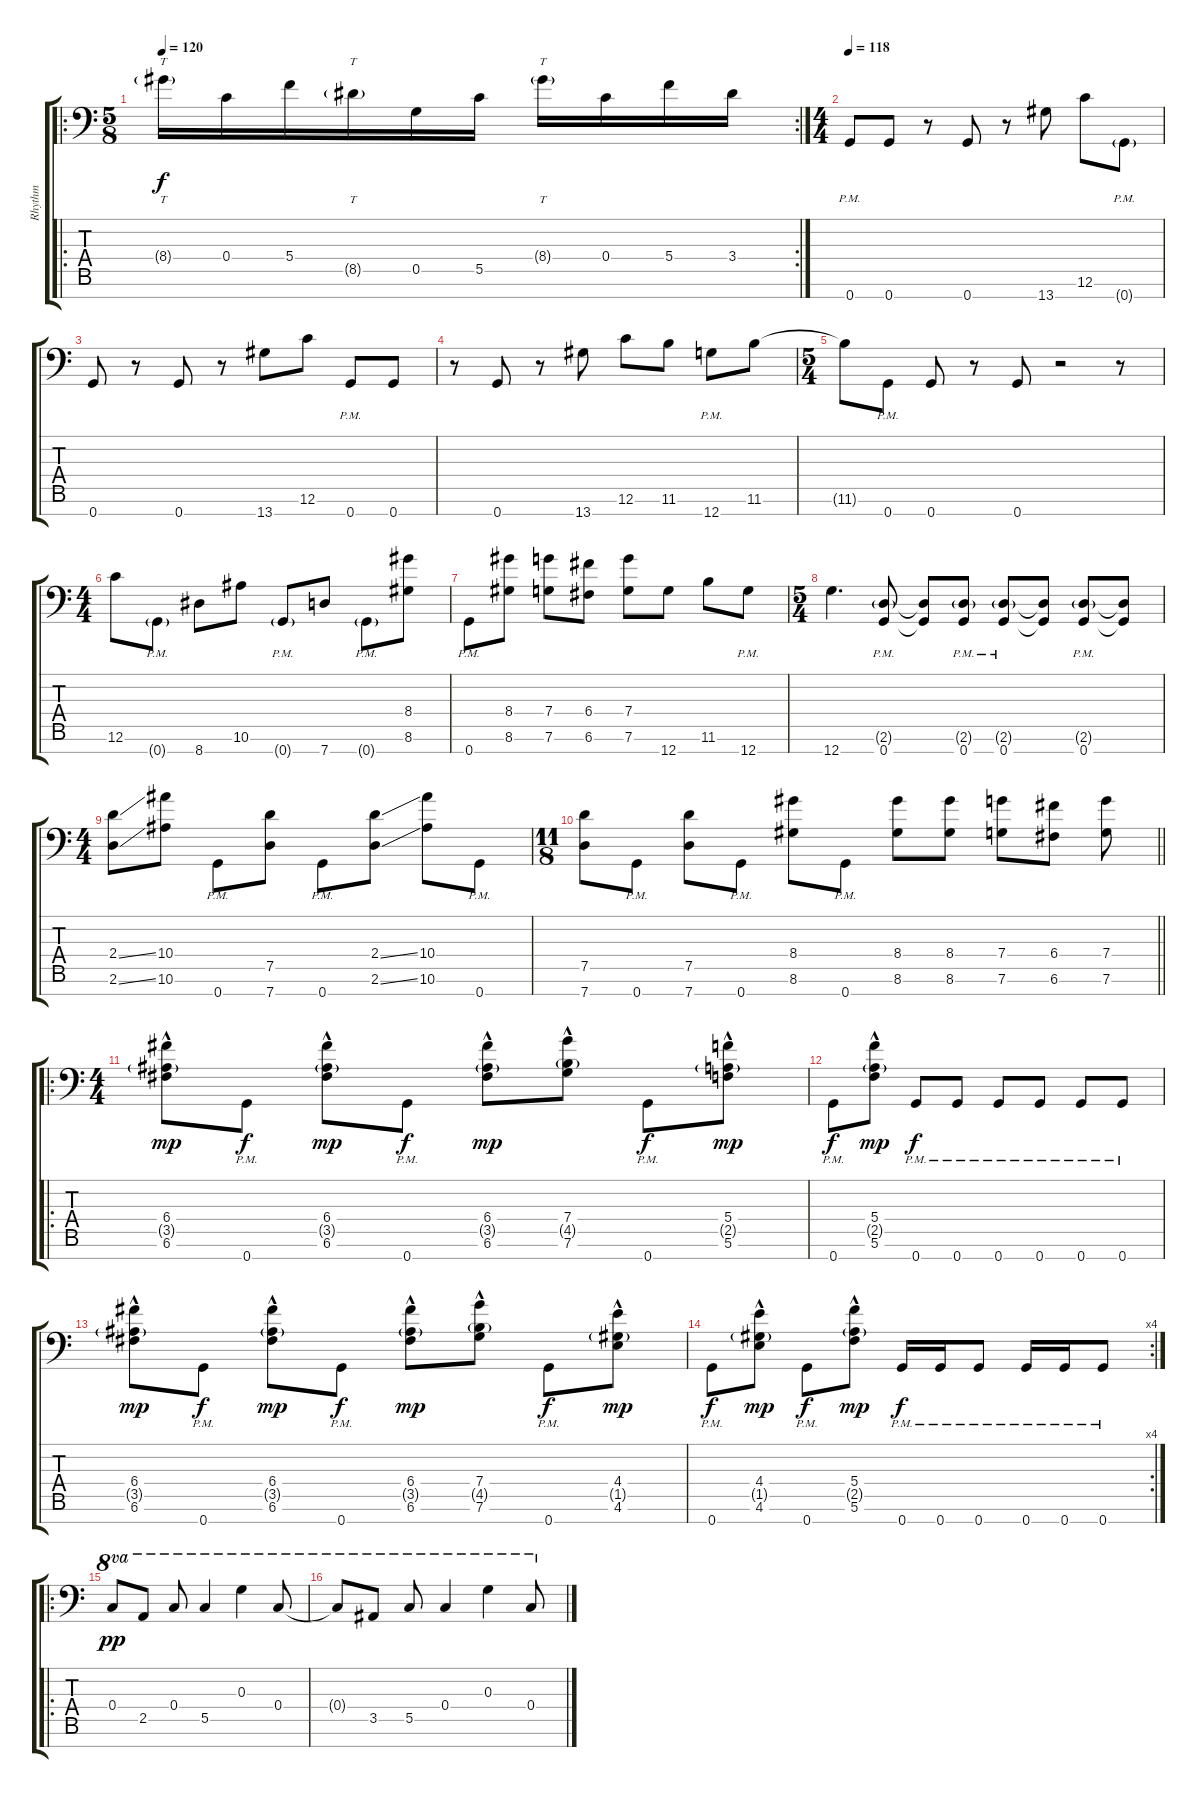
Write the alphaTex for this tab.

\track ("Rhythm" "Rhythm") {instrument distortionguitar}
\staff {score tabs}
\tuning (E4 C4 G3 C3 G2 C2 G1) {hide}
\ro
\rc 2
\ts (5 8)
\tempo 120
\clef f4
\ks c
8.4{g}.16{tt dy f} 0.4.16 5.4.16 8.5{g}.16{tt} 0.5.16 5.5.16 8.4{g}.16{tt} 0.4.16 5.4.16 3.4.16 |
\ts (4 4)
\tempo 118
0.7{pm}.8 0.7.8 r.8 0.7.8 r.8 13.7.8 12.6.8 0.7{g pm}.8 |
0.7.8 r.8 0.7.8 r.8 13.7.8 12.6.8 0.7{pm}.8 0.7.8 |
r.8 0.7.8 r.8 13.7.8 12.6.8 11.6.8 12.7{pm}.8 11.6.8 |
\ts (5 4)
11.6{t}.8 0.7{pm}.8 0.7.8 r.8 0.7.8 r.2 r.8 |
\ts (4 4)
12.6.8 0.7{g pm}.8 8.7.8 10.6.8 0.7{g pm}.8 7.7.8 0.7{g pm}.8 (8.4 8.6).8 |
0.7{pm}.8 (8.4 8.6).8 (7.4 7.6).8 (6.4 6.6).8 (7.4 7.6).8 12.7.8 11.6.8 12.7{pm}.8 |
\ts (5 4)
12.7.4{d} (2.6{g pm} 0.7{pm}).8 (2.6{t} 0.7{t}).8 (2.6{g pm} 0.7{pm}).8 (2.6{g pm} 0.7{pm}).8 (2.6{t} 0.7{t}).8 (2.6{g pm} 0.7{pm}).8 (2.6{t} 0.7{t}).8 |
\ts (4 4)
(2.4{ss} 2.6{ss}).8 (10.4 10.6).8 0.7{pm}.8 (7.5 7.7).8 0.7{pm}.8 (2.4{ss} 2.6{ss}).8 (10.4 10.6).8 0.7{pm}.8 |
\ts (11 8)
\barLineRight lightlight
(7.5 7.7).8 0.7{pm}.8 (7.5 7.7).8 0.7{pm}.8 (8.4 8.6).8 0.7{pm}.8 (8.4 8.6).8 (8.4 8.6).8 (7.4 7.6).8 (6.4 6.6).8 (7.4 7.6).8 |
\ro
\ts (4 4)
(6.4{hac} 3.5{g} 6.6{hac}).8{dy mp} 0.7{pm}.8{dy f} (6.4{hac} 3.5{g} 6.6{hac}).8{dy mp} 0.7{pm}.8{dy f} (6.4{hac} 3.5{g} 6.6{hac}).8{dy mp} (7.4{hac} 4.5{g} 7.6{hac}).8 0.7{pm}.8{dy f} (5.4{hac} 2.5{g} 5.6{hac}).8{dy mp} |
0.7{pm}.8{dy f} (5.4{hac} 2.5{g} 5.6{hac}).8{dy mp} 0.7{pm}.8{dy f} 0.7{pm}.8 0.7{pm}.8 0.7{pm}.8 0.7{pm}.8 0.7{pm}.8 |
(6.4{hac} 3.5{g} 6.6{hac}).8{dy mp} 0.7{pm}.8{dy f} (6.4{hac} 3.5{g} 6.6{hac}).8{dy mp} 0.7{pm}.8{dy f} (6.4{hac} 3.5{g} 6.6{hac}).8{dy mp} (7.4{hac} 4.5{g} 7.6{hac}).8 0.7{pm}.8{dy f} (4.4{hac} 1.5{g} 4.6{hac}).8{dy mp} |
\rc 4
0.7{pm}.8{dy f} (4.4{hac} 1.5{g} 4.6{hac}).8{dy mp} 0.7{pm}.8{dy f} (5.4{hac} 2.5{g} 5.6{hac}).8{dy mp} 0.7{pm}.16{dy f} 0.7{pm}.16 0.7{pm}.8 0.7{pm}.16 0.7{pm}.16 0.7{pm}.8 |
\ro
0.4.8{ot 8va dy pp} 2.5.8{ot 8va} 0.4.8{ot 8va} 5.5.4{ot 8va} 0.3.4{ot 8va} 0.4.8{ot 8va} |
0.4{t}.8{ot 8va} 3.5.8{ot 8va} 5.5.8{ot 8va} 0.4.4{ot 8va} 0.3.4{ot 8va} 0.4.8{ot 8va}
